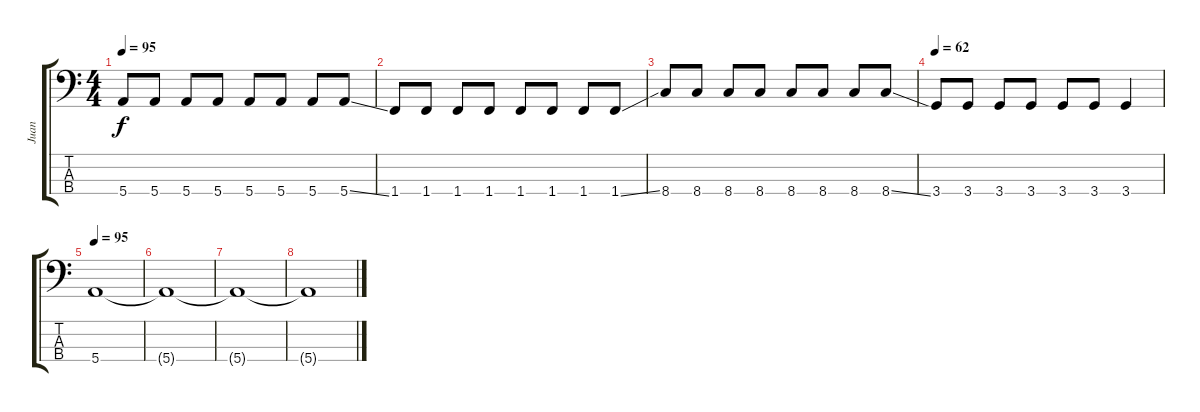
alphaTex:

\track ("Juan" "Juan") {instrument electricbassfinger}
\staff {score tabs}
\tuning (G2 D2 A1 E1) {hide}
\ts (4 4)
\tempo 95
\clef f4
\ks c
5.4.8{dy f} 5.4.8 5.4.8 5.4.8 5.4.8 5.4.8 5.4.8 5.4{ss}.8 |
1.4.8 1.4.8 1.4.8 1.4.8 1.4.8 1.4.8 1.4.8 1.4{ss}.8 |
8.4.8 8.4.8 8.4.8 8.4.8 8.4.8 8.4.8 8.4.8 8.4{ss}.8 |
\tempo 62
3.4.8 3.4.8 3.4.8 3.4.8 3.4.8 3.4.8 3.4.4 |
\tempo 95
5.4.1 |
5.4{t}.1 |
5.4{t}.1 |
5.4{t}.1
